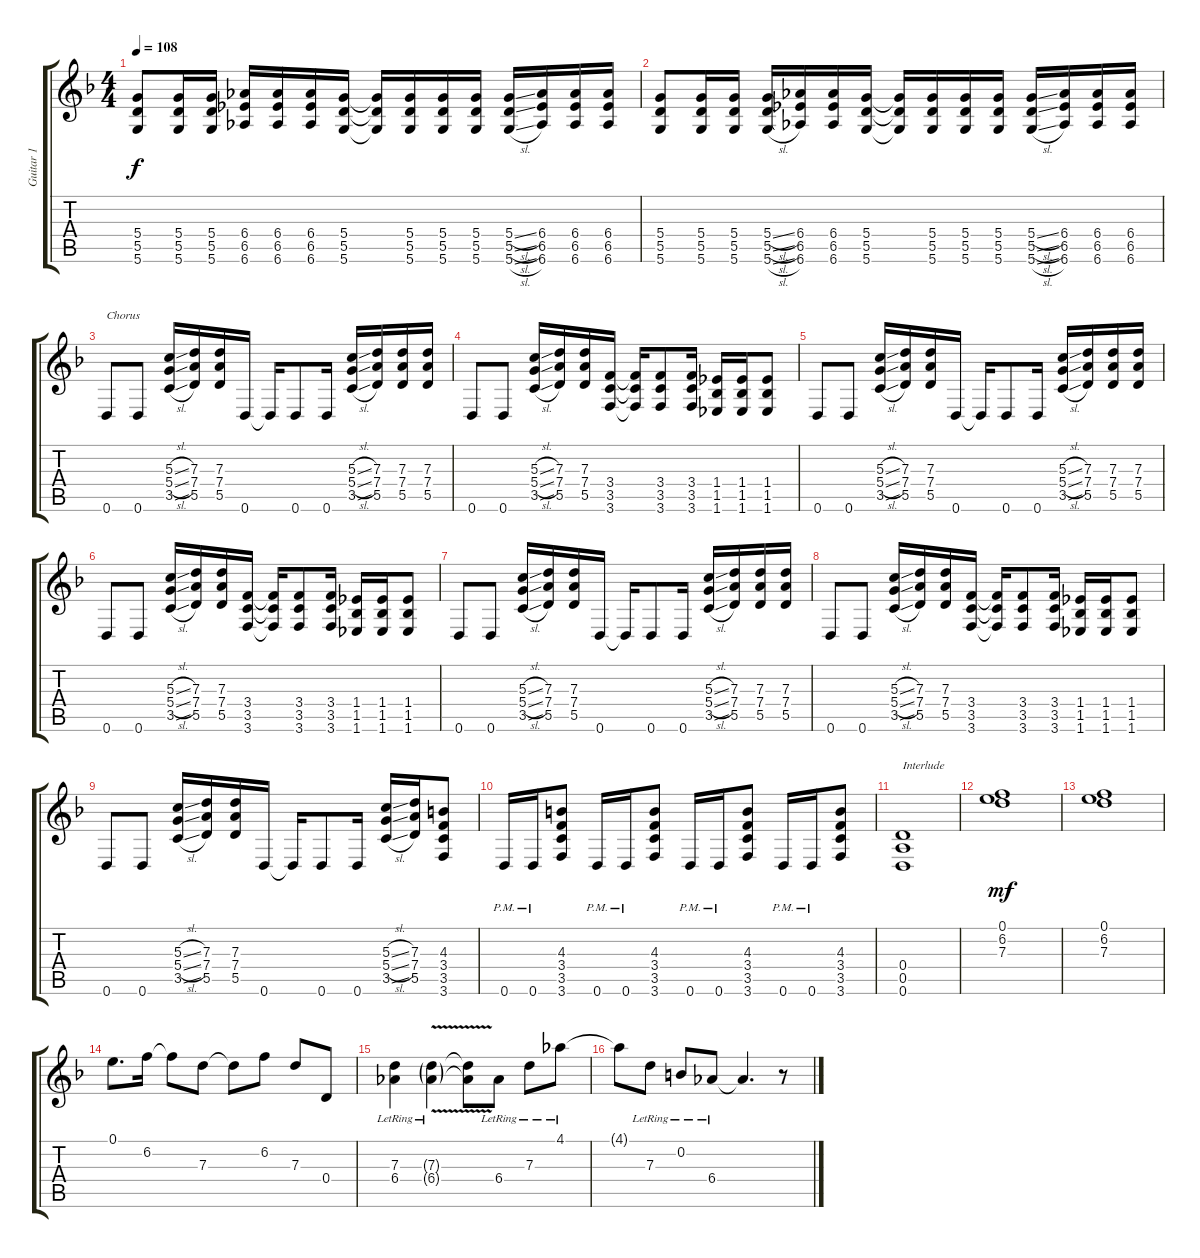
\track ("Guitar 1" "Guitar 1") {instrument distortionguitar}
\staff {score tabs}
\tuning (E4 B3 G3 D3 A2 D2) {hide}
\ts (4 4)
\tempo 108
\clef g2
\ks f
(5.4 5.5 5.6).8{dy f} (5.4 5.5 5.6).16 (5.4 5.5 5.6).16 (6.4 6.5 6.6).16 (6.4 6.5 6.6).16 (6.4 6.5 6.6).16 (5.4 5.5 5.6).16 (5.4{t} 5.5{t} 5.6{t}).16 (5.4 5.5 5.6).16 (5.4 5.5 5.6).16 (5.4 5.5 5.6).16 (5.4{sl} 5.5{sl} 5.6{sl}).16 (6.4 6.5 6.6).16 (6.4 6.5 6.6).16 (6.4 6.5 6.6).16 |
(5.4 5.5 5.6).8 (5.4 5.5 5.6).16 (5.4 5.5 5.6).16 (5.4{sl} 5.5{sl} 5.6{sl}).16 (6.4 6.5 6.6).16 (6.4 6.5 6.6).16 (5.4 5.5 5.6).16 (5.4{t} 5.5{t} 5.6{t}).16 (5.4 5.5 5.6).16 (5.4 5.5 5.6).16 (5.4 5.5 5.6).16 (5.4{sl} 5.5{sl} 5.6{sl}).16 (6.4 6.5 6.6).16 (6.4 6.5 6.6).16 (6.4 6.5 6.6).16 |
0.6.8{txt "Chorus"} 0.6.8 (5.3{sl} 5.4{sl} 3.5{sl}).16 (7.3 7.4 5.5).16 (7.3 7.4 5.5).16 0.6.16 0.6{t}.16 0.6.8 0.6.16 (5.3{sl} 5.4{sl} 3.5{sl}).16 (7.3 7.4 5.5).16 (7.3 7.4 5.5).16 (7.3 7.4 5.5).16 |
0.6.8 0.6.8 (5.3{sl} 5.4{sl} 3.5{sl}).16 (7.3 7.4 5.5).16 (7.3 7.4 5.5).16 (3.4 3.5 3.6).16 (3.4{t} 3.5{t} 3.6{t}).16 (3.4 3.5 3.6).8 (3.4 3.5 3.6).16 (1.4 1.5 1.6).16 (1.4 1.5 1.6).16 (1.4 1.5 1.6).8 |
0.6.8 0.6.8 (5.3{sl} 5.4{sl} 3.5{sl}).16 (7.3 7.4 5.5).16 (7.3 7.4 5.5).16 0.6.16 0.6{t}.16 0.6.8 0.6.16 (5.3{sl} 5.4{sl} 3.5{sl}).16 (7.3 7.4 5.5).16 (7.3 7.4 5.5).16 (7.3 7.4 5.5).16 |
0.6.8 0.6.8 (5.3{sl} 5.4{sl} 3.5{sl}).16 (7.3 7.4 5.5).16 (7.3 7.4 5.5).16 (3.4 3.5 3.6).16 (3.4{t} 3.5{t} 3.6{t}).16 (3.4 3.5 3.6).8 (3.4 3.5 3.6).16 (1.4 1.5 1.6).16 (1.4 1.5 1.6).16 (1.4 1.5 1.6).8 |
0.6.8 0.6.8 (5.3{sl} 5.4{sl} 3.5{sl}).16 (7.3 7.4 5.5).16 (7.3 7.4 5.5).16 0.6.16 0.6{t}.16 0.6.8 0.6.16 (5.3{sl} 5.4{sl} 3.5{sl}).16 (7.3 7.4 5.5).16 (7.3 7.4 5.5).16 (7.3 7.4 5.5).16 |
0.6.8 0.6.8 (5.3{sl} 5.4{sl} 3.5{sl}).16 (7.3 7.4 5.5).16 (7.3 7.4 5.5).16 (3.4 3.5 3.6).16 (3.4{t} 3.5{t} 3.6{t}).16 (3.4 3.5 3.6).8 (3.4 3.5 3.6).16 (1.4 1.5 1.6).16 (1.4 1.5 1.6).16 (1.4 1.5 1.6).8 |
0.6.8 0.6.8 (5.3{sl} 5.4{sl} 3.5{sl}).16 (7.3 7.4 5.5).16 (7.3 7.4 5.5).16 0.6.16 0.6{t}.16 0.6.8 0.6.16 (5.3{sl} 5.4{sl} 3.5{sl}).16 (7.3 7.4 5.5).16 (4.3 3.4 3.5 3.6).8 |
0.6{pm}.16 0.6{pm}.16 (4.3 3.4 3.5 3.6).8 0.6{pm}.16 0.6{pm}.16 (4.3 3.4 3.5 3.6).8 0.6{pm}.16 0.6{pm}.16 (4.3 3.4 3.5 3.6).8 0.6{pm}.16 0.6{pm}.16 (4.3 3.4 3.5 3.6).8 |
(0.4 0.5 0.6).1{txt "Interlude"} |
(0.1 6.2 7.3).1{dy mf} |
(0.1 6.2 7.3).1 |
0.1.8{d} 6.2.16 6.2{t}.8 7.3.8 7.3{t}.8 6.2.8 7.3.8 0.4.8 |
(7.3{lr} 6.4{lr}).4 (7.3{v g lr} 6.4{v g lr}).4 (7.3{t} 6.4{t}).8 6.4{lr}.8 7.3{lr}.8 4.1{lr}.8 |
4.1{t}.8 7.3{lr}.8 0.2{lr}.8 6.4{lr}.8 6.4{t}.4{d} r.8
